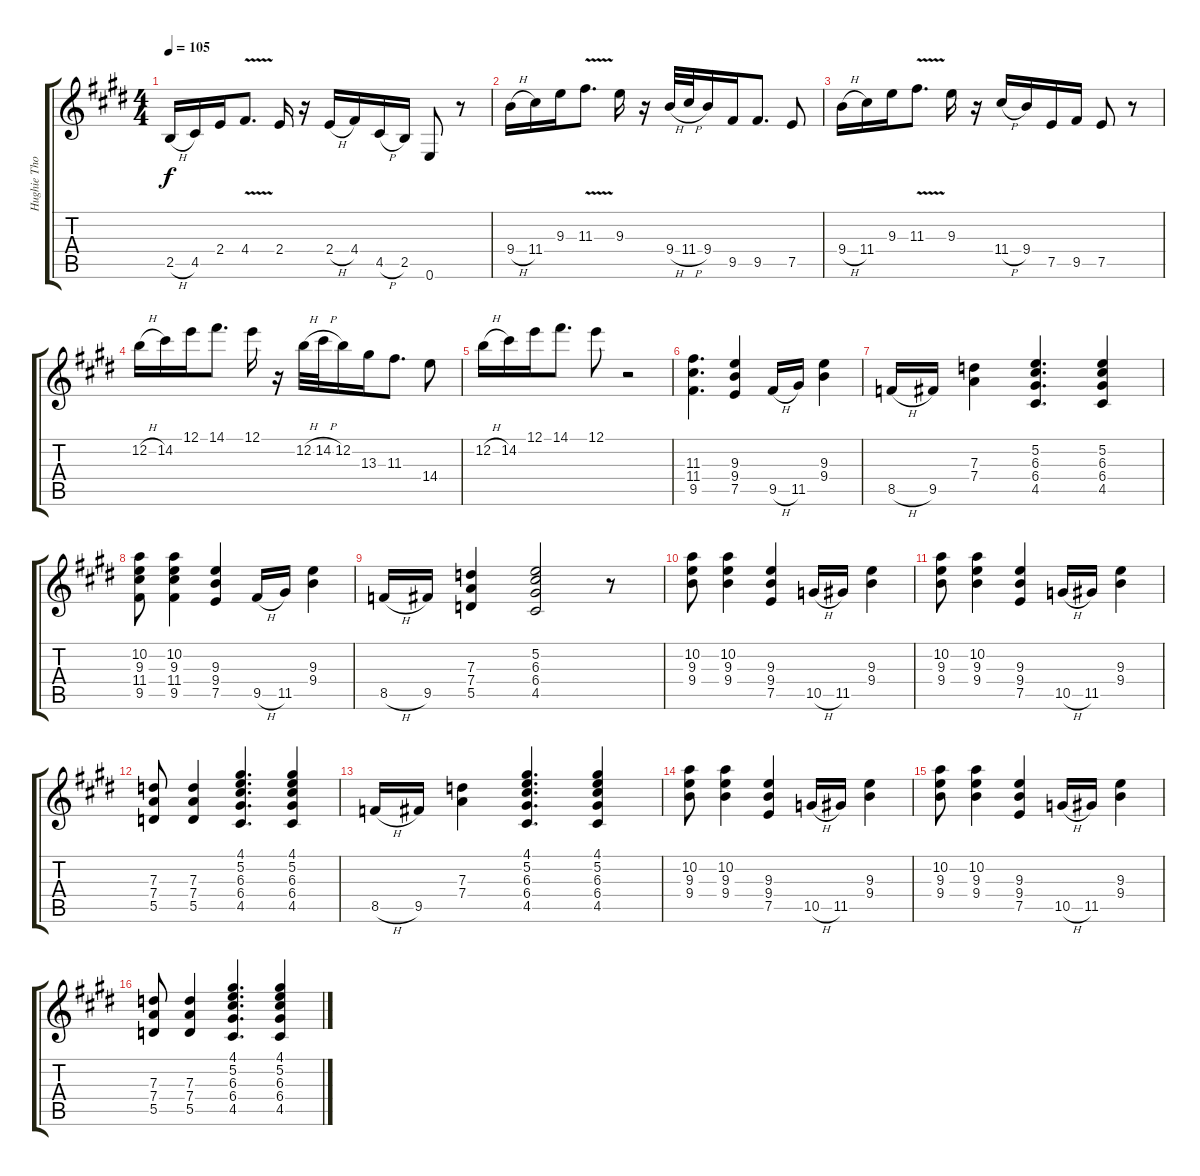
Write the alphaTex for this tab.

\track ("Hughie Thomasson Guitar" "Hughie Tho") {instrument overdrivenguitar}
\staff {score tabs}
\tuning (E4 B3 G3 D3 A2 E2) {hide}
\ts (4 4)
\tempo 105
\clef g2
\ks e
2.5{h}.16{dy f} 4.5.16 2.4.16 4.4{v}.8{d} 2.4.16 r.16 2.4{h}.16 4.4.16 4.5{h}.16 2.5.16 0.6.8 r.8 |
9.4{h}.16 11.4.16 9.3.16 11.3{v}.8{d} 9.3.16 r.16 9.4{h}.32 11.4{h}.32 9.4.16 9.5.16 9.5.8{d} 7.5.8 |
9.4{h}.16 11.4.16 9.3.16 11.3{v}.8{d} 9.3.16 r.16 11.4{h}.16 9.4.16 7.5.16 9.5.16 7.5.8 r.8 |
12.2{h}.16 14.2.16 12.1.16 14.1.8{d} 12.1.16 r.16 12.2{h}.32 14.2{h}.32 12.2.16 13.3.16 11.3.8{d} 14.4.8 |
12.2{h}.16 14.2.16 12.1.16 14.1.8{d} 12.1.8 r.2 |
(11.3 11.4 9.5).4{d volume 13 balance 8 instrument electricguitarclean} (9.3 9.4 7.5).4 9.5{h}.16 11.5.16 (9.3 9.4).4 |
8.5{h}.16 9.5.16 (7.3 7.4).4 (5.2 6.3 6.4 4.5).4{d} (5.2 6.3 6.4 4.5).4 |
(10.2 9.3 11.4 9.5).8 (10.2 9.3 11.4 9.5).4 (9.3 9.4 7.5).4 9.5{h}.16 11.5.16 (9.3 9.4).4 |
8.5{h}.16 9.5.16 (7.3 7.4 5.5).4 (5.2 6.3 6.4 4.5).2 r.8 |
(10.2 9.3 9.4).8{volume 9 balance 16} (10.2 9.3 9.4).4 (9.3 9.4 7.5).4 10.5{h}.16 11.5.16 (9.3 9.4).4 |
(10.2 9.3 9.4).8 (10.2 9.3 9.4).4 (9.3 9.4 7.5).4 10.5{h}.16 11.5.16 (9.3 9.4).4 |
(7.3 7.4 5.5).8 (7.3 7.4 5.5).4 (4.1 5.2 6.3 6.4 4.5).4{d} (4.1 5.2 6.3 6.4 4.5).4 |
8.5{h}.16 9.5.16 (7.3 7.4).4 (4.1 5.2 6.3 6.4 4.5).4{d} (4.1 5.2 6.3 6.4 4.5).4 |
(10.2 9.3 9.4).8 (10.2 9.3 9.4).4 (9.3 9.4 7.5).4 10.5{h}.16 11.5.16 (9.3 9.4).4 |
(10.2 9.3 9.4).8 (10.2 9.3 9.4).4 (9.3 9.4 7.5).4 10.5{h}.16 11.5.16 (9.3 9.4).4 |
(7.3 7.4 5.5).8 (7.3 7.4 5.5).4 (4.1 5.2 6.3 6.4 4.5).4{d} (4.1 5.2 6.3 6.4 4.5).4
